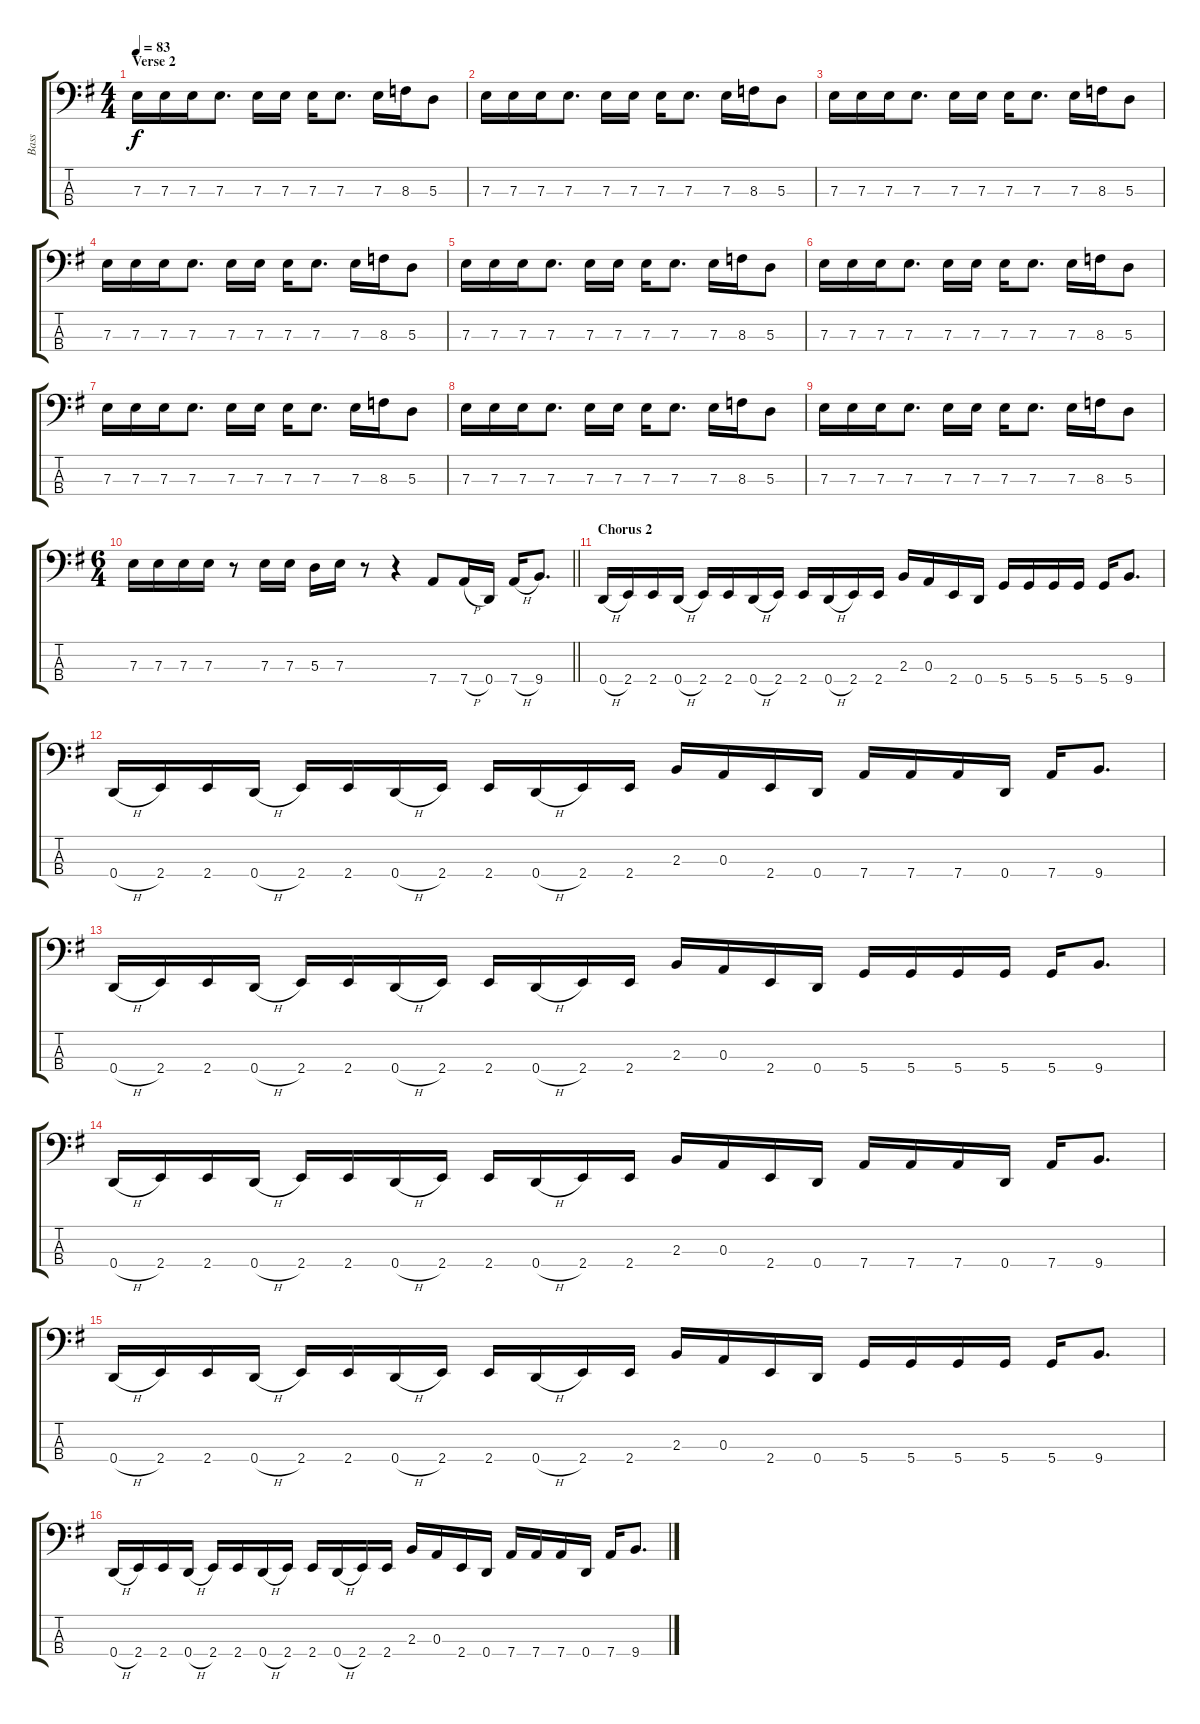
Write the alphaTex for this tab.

\track ("Bass" "Bass") {instrument electricbassfinger}
\staff {score tabs}
\tuning (G2 D2 A1 D1) {hide}
\ts (4 4)
\section ("" "Verse 2")
\tempo 83
\clef f4
\ks eminor
7.3.16{dy f} 7.3.16 7.3.16 7.3.8{d} 7.3.16 7.3.16 7.3.16 7.3.8{d} 7.3.16 8.3.16 5.3.8 |
7.3.16 7.3.16 7.3.16 7.3.8{d} 7.3.16 7.3.16 7.3.16 7.3.8{d} 7.3.16 8.3.16 5.3.8 |
7.3.16 7.3.16 7.3.16 7.3.8{d} 7.3.16 7.3.16 7.3.16 7.3.8{d} 7.3.16 8.3.16 5.3.8 |
7.3.16 7.3.16 7.3.16 7.3.8{d} 7.3.16 7.3.16 7.3.16 7.3.8{d} 7.3.16 8.3.16 5.3.8 |
7.3.16 7.3.16 7.3.16 7.3.8{d} 7.3.16 7.3.16 7.3.16 7.3.8{d} 7.3.16 8.3.16 5.3.8 |
7.3.16 7.3.16 7.3.16 7.3.8{d} 7.3.16 7.3.16 7.3.16 7.3.8{d} 7.3.16 8.3.16 5.3.8 |
7.3.16 7.3.16 7.3.16 7.3.8{d} 7.3.16 7.3.16 7.3.16 7.3.8{d} 7.3.16 8.3.16 5.3.8 |
7.3.16 7.3.16 7.3.16 7.3.8{d} 7.3.16 7.3.16 7.3.16 7.3.8{d} 7.3.16 8.3.16 5.3.8 |
7.3.16 7.3.16 7.3.16 7.3.8{d} 7.3.16 7.3.16 7.3.16 7.3.8{d} 7.3.16 8.3.16 5.3.8 |
\ts (6 4)
\barLineRight lightlight
7.3.16 7.3.16 7.3.16 7.3.16 r.8 7.3.16 7.3.16 5.3.16 7.3.16 r.8 r.4 7.4.8 7.4{h}.16 0.4.16 7.4{h}.16 9.4.8{d} |
\section ("" "Chorus 2")
0.4{h}.16 2.4.16 2.4.16 0.4{h}.16 2.4.16 2.4.16 0.4{h}.16 2.4.16 2.4.16 0.4{h}.16 2.4.16 2.4.16 2.3.16 0.3.16 2.4.16 0.4.16 5.4.16 5.4.16 5.4.16 5.4.16 5.4.16 9.4.8{d} |
0.4{h}.16 2.4.16 2.4.16 0.4{h}.16 2.4.16 2.4.16 0.4{h}.16 2.4.16 2.4.16 0.4{h}.16 2.4.16 2.4.16 2.3.16 0.3.16 2.4.16 0.4.16 7.4.16 7.4.16 7.4.16 0.4.16 7.4.16 9.4.8{d} |
0.4{h}.16 2.4.16 2.4.16 0.4{h}.16 2.4.16 2.4.16 0.4{h}.16 2.4.16 2.4.16 0.4{h}.16 2.4.16 2.4.16 2.3.16 0.3.16 2.4.16 0.4.16 5.4.16 5.4.16 5.4.16 5.4.16 5.4.16 9.4.8{d} |
0.4{h}.16 2.4.16 2.4.16 0.4{h}.16 2.4.16 2.4.16 0.4{h}.16 2.4.16 2.4.16 0.4{h}.16 2.4.16 2.4.16 2.3.16 0.3.16 2.4.16 0.4.16 7.4.16 7.4.16 7.4.16 0.4.16 7.4.16 9.4.8{d} |
0.4{h}.16 2.4.16 2.4.16 0.4{h}.16 2.4.16 2.4.16 0.4{h}.16 2.4.16 2.4.16 0.4{h}.16 2.4.16 2.4.16 2.3.16 0.3.16 2.4.16 0.4.16 5.4.16 5.4.16 5.4.16 5.4.16 5.4.16 9.4.8{d} |
0.4{h}.16 2.4.16 2.4.16 0.4{h}.16 2.4.16 2.4.16 0.4{h}.16 2.4.16 2.4.16 0.4{h}.16 2.4.16 2.4.16 2.3.16 0.3.16 2.4.16 0.4.16 7.4.16 7.4.16 7.4.16 0.4.16 7.4.16 9.4.8{d}
